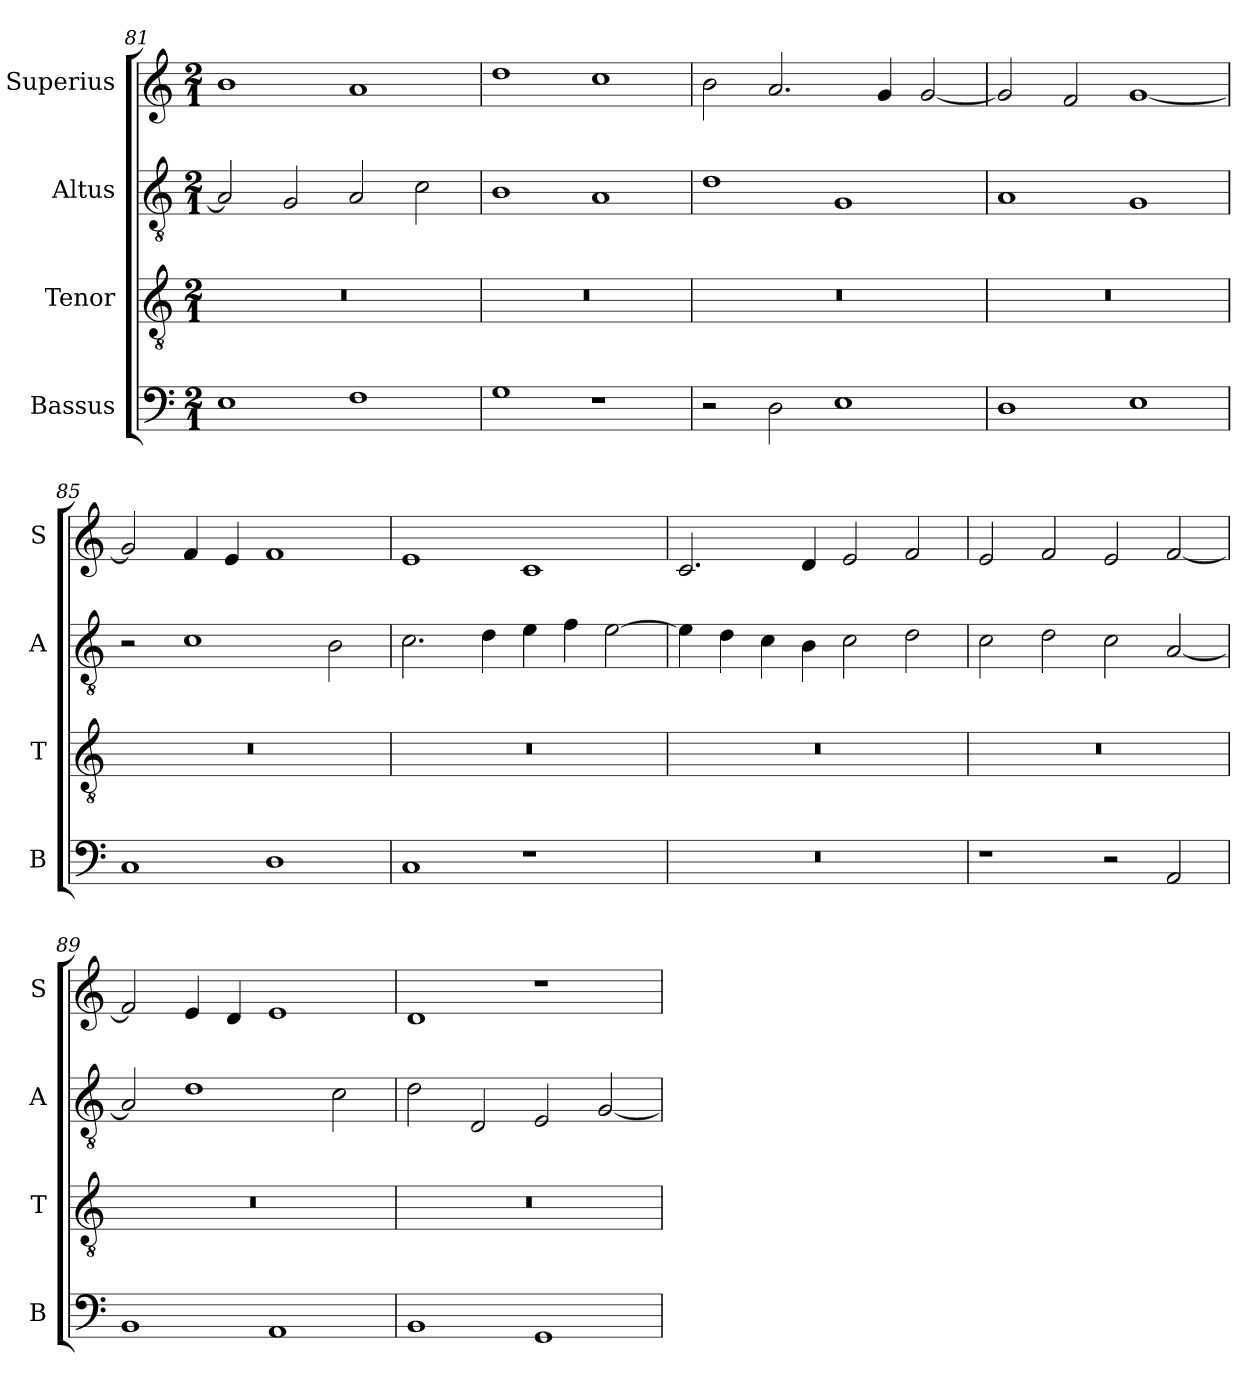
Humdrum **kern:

**kern	**kern	**kern	**kern
*part4	*part3	*part2	*part1
*staff4	*staff3	*staff2	*staff1
*I"Bassus	*I"Tenor	*I"Altus	*I"Superius
*I'B	*I'T	*I'A	*I'S
*clefF4	*clefGv2	*clefGv2	*clefG2
*k[]	*k[]	*k[]	*k[]
*M2/1	*M2/1	*M2/1	*M2/1
=81	=81	=81	=81
1E	0r	2A]	1b
.	.	2G	.
1F	.	2A	1a
.	.	2c	.
=82	=82	=82	=82
1G	0r	1B	1dd
1r	.	1A	1cc
=83	=83	=83	=83
2r	0r	1d	2b
2D	.	.	2.a
1E	.	1G	.
.	.	.	4g
.	.	.	[2g
=84	=84	=84	=84
1D	0r	1A	2g]
.	.	.	2f
1E	.	1G	[1g
=85	=85	=85	=85
1C	0r	2r	2g]
.	.	1c	4f
.	.	.	4e
1D	.	.	1f
.	.	2B	.
=86	=86	=86	=86
1C	0r	2.c	1e
.	.	4d	.
1r	.	4e	1c
.	.	4f	.
.	.	[2e	.
=87	=87	=87	=87
0r	0r	4e]	2.c
.	.	4d	.
.	.	4c	.
.	.	4B	4d
.	.	2c	2e
.	.	2d	2f
=88	=88	=88	=88
1r	0r	2c	2e
.	.	2d	2f
2r	.	2c	2e
2AA	.	[2A	[2f
=89	=89	=89	=89
1BB	0r	2A]	2f]
.	.	1d	4e
.	.	.	4d
1AA	.	.	1e
.	.	2c	.
=90	=90	=90	=90
1BB	0r	2d	1d
.	.	2D	.
1GG	.	2E	1r
.	.	[2G	.
=	=	=	=
*-	*-	*-	*-
